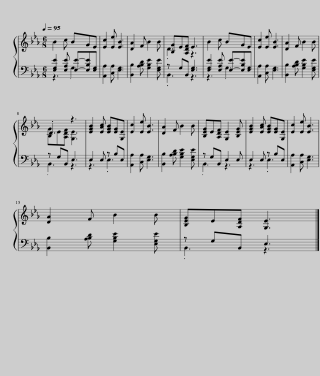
X:1
%%score { ( 1 4 ) | ( 2 3 ) }
L:1/8
Q:1/4=95
M:6/8
I:linebreak $
K:Eb
V:1 treble
V:4 treble
V:2 bass
V:3 bass
V:1
 B2 c BGE | [Ec]2 [Ee] [EB]3 | [DA]2 F B2 B | [B,G]E[A,DF] E3 | B2 c BGE | %5
 [Ec]2 [Ee] [EB]3 | [DA]2 F B2 B |$ .D3 z3 | [EGB]2 [EAc] [EGB][EG][G,E] | [Ec]2 [Ee] [EB]3 | %10
 [DA]2 F B2 B | [B,EG]E[A,DF] [G,E]2 [B,EG] | [EGB]2 [EAc] [EGB][EG][G,E] | [Ec]2 [Ee] [EB]3 |$ [DA]2 F B2 B | %15
 [B,EG]E[A,DF] [G,E]3 |] %16
V:2
 [E,G,E]2 [E,A,E] [E,E]-[E,B,E][E,G,] | [A,,A,]2 [C,A,] [E,G,]3 | [B,,B,]2 [A,B,D] [G,B,E]2 [E,G,E] | z G,B,, [E,G,]3 | [E,G,E]2 [E,A,E] [E,E]-[E,B,E][E,G,] | %5
 [A,,A,]2 [C,A,] [E,G,]3 | [B,,B,]2 [A,B,D] [G,B,E]2 [E,G,E] |$ z G,B,, E,3 | E,2 E, z B,E, | [A,,A,]2 [C,A,] [E,G,]3 | %10
 [B,,B,]2 [A,B,D] [G,B,E]2 [E,G,E] | z G,B,, E,2 E, | E,2 E, z B,E, | [A,,A,]2 [C,A,] [E,G,]3 |$ [B,,B,]2 [A,B,D] [G,B,E]2 [E,G,E] | %15
 z G,B,, E,3 |] %16
V:3
 z3 .G,3 | x6 | x6 | .B,,3 z3 | z3 .G,3 | %5
 x6 | x6 |$ .B,,3 z3 | z3 .E,3 | x6 | %10
 x6 | .B,,3 z3 | z3 .E,3 | x6 |$ x6 | %15
 .B,,3 z3 |] %16
V:4
 x6 | x6 | x6 | .D3 z3 | x6 | %5
 x6 | x6 |$ [B,G]E[A,DF] [G,E]3 | x6 | x6 | %10
 x6 | x6 | x6 | x6 |$ x6 | %15
 x6 |] %16
